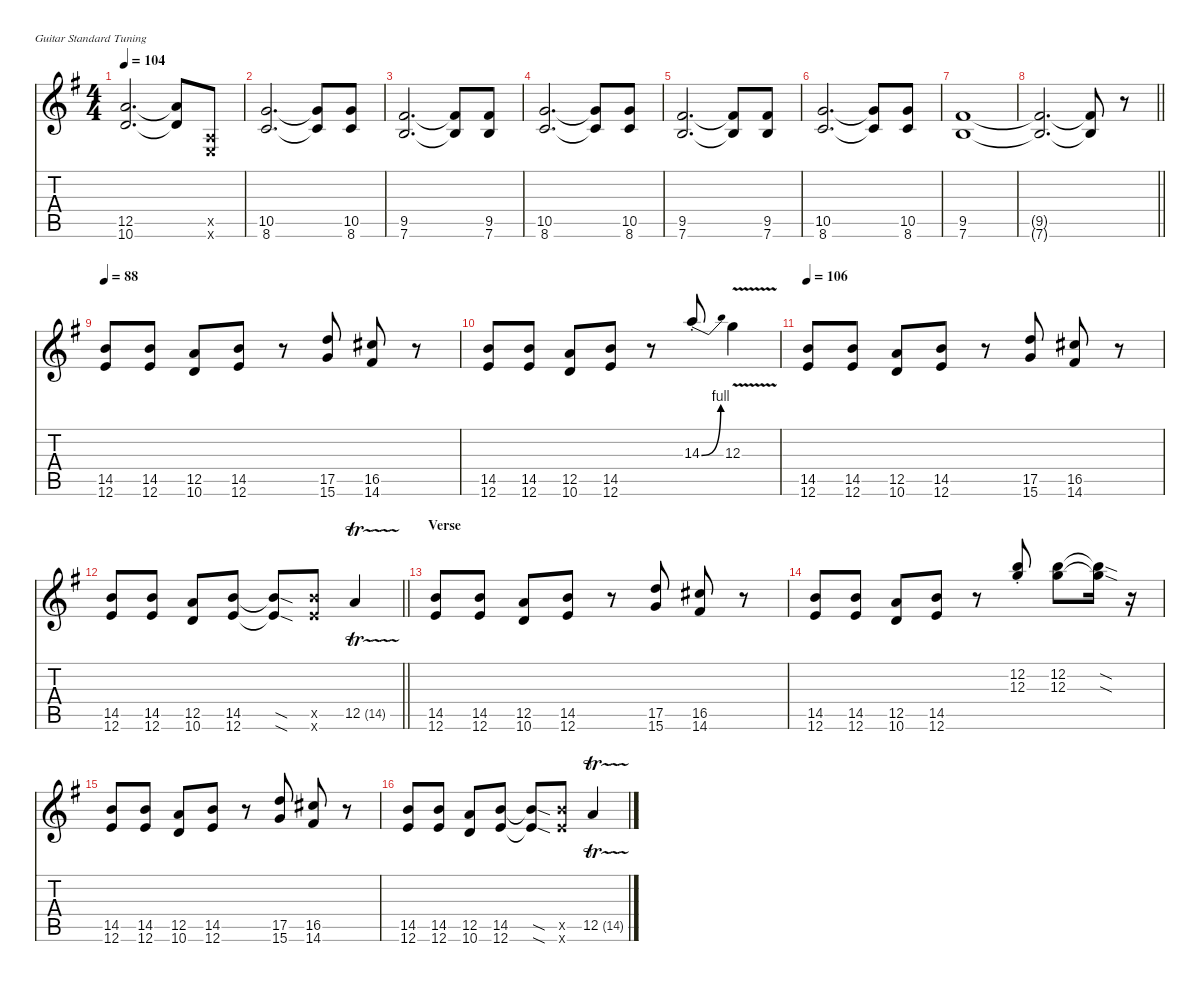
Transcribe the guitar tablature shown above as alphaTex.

\defaultSystemsLayout 4
\hideDynamics
\bracketExtendMode nobrackets
\singleTrackTrackNamePolicy hidden
\multiTrackTrackNamePolicy hidden
\firstSystemTrackNameMode fullname
\firstSystemTrackNameOrientation horizontal
\otherSystemsTrackNameOrientation horizontal
\track ("Tony Right channel" "od.guit.") {mute instrument overdrivenguitar}
\staff {score tabs}
\tuning (E4 B3 G3 D3 A2 E2)
\ts (4 4)
\tempo 104
\clef g2
\ks eminor
(12.5{acc forcenatural} 10.6{acc forcenatural}).2{d dy p beam Up} (12.5{t acc forcenatural} 10.6{t acc forcenatural}).8{dy mp beam Up} (0.5{x acc forcenatural} 0.6{x acc forcenatural}).8{beam Up} |
(10.5{acc forcenatural} 8.6{acc forcenatural}).2{d dy p beam Up} (10.5{t acc forcenatural} 8.6{t acc forcenatural}).8{dy mp beam Up} (10.5{acc forcenatural} 8.6{acc forcenatural}).8{dy p beam Up} |
(9.5{acc #} 7.6{acc forcenatural}).2{d beam Up} (9.5{t acc #} 7.6{t acc forcenatural}).8{dy f beam Up} (9.5{acc #} 7.6{acc forcenatural}).8{dy p beam Up} |
(10.5{acc forcenatural} 8.6{acc forcenatural}).2{d beam Up} (10.5{t acc forcenatural} 8.6{t acc forcenatural}).8{dy mp beam Up} (10.5{acc forcenatural} 8.6{acc forcenatural}).8{dy p beam Up} |
(9.5{acc #} 7.6{acc forcenatural}).2{d beam Up} (9.5{t acc #} 7.6{t acc forcenatural}).8{dy f beam Up} (9.5{acc #} 7.6{acc forcenatural}).8{dy p beam Up} |
(10.5{acc forcenatural} 8.6{acc forcenatural}).2{d beam Up} (10.5{t acc forcenatural} 8.6{t acc forcenatural}).8{dy mp beam Up} (10.5{acc forcenatural} 8.6{acc forcenatural}).8{dy p beam Up} |
(9.5{acc #} 7.6{acc forcenatural}).1{beam Up} |
\barLineRight lightlight
(9.5{t acc #} 7.6{t acc forcenatural}).2{d dy f beam Up} (9.5{t acc #} 7.6{t acc forcenatural}).8{beam Up} r.8{beam Up} |
\section ("" "")
\tempo 88
(14.5{acc forcenatural} 12.6{acc forcenatural}).8{beam Up} (14.5{acc forcenatural} 12.6{acc forcenatural}).8{beam Up} (12.5{acc forcenatural} 10.6{acc forcenatural}).8{beam Up} (14.5{acc forcenatural} 12.6{acc forcenatural}).8{beam Up} r.8{beam Up} (17.5{acc forcenatural} 15.6{acc forcenatural}).8{beam Up} (16.5{acc #} 14.6{acc #}).8{beam Up} r.8{beam Up} |
(14.5{acc forcenatural} 12.6{acc forcenatural}).8{beam Up} (14.5{acc forcenatural} 12.6{acc forcenatural}).8{beam Up} (12.5{acc forcenatural} 10.6{acc forcenatural}).8{beam Up} (14.5{acc forcenatural} 12.6{acc forcenatural}).8{beam Up} r.8{beam Up} 14.3{be (bend 0 0 15 4) st acc forcenatural}.8{beam Down} 12.3{v acc forcenatural}.4{beam Down} |
\tempo 106
(14.5{acc forcenatural} 12.6{acc forcenatural}).8{beam Up} (14.5{acc forcenatural} 12.6{acc forcenatural}).8{beam Up} (12.5{acc forcenatural} 10.6{acc forcenatural}).8{beam Up} (14.5{acc forcenatural} 12.6{acc forcenatural}).8{beam Up} r.8{beam Up} (17.5{acc forcenatural} 15.6{acc forcenatural}).8{beam Up} (16.5{acc #} 14.6{acc #}).8{beam Up} r.8{beam Up} |
\barLineRight lightlight
(14.5{acc forcenatural} 12.6{acc forcenatural}).8{beam Up} (14.5{acc forcenatural} 12.6{acc forcenatural}).8{beam Up} (12.5{acc forcenatural} 10.6{acc forcenatural}).8{beam Up} (14.5{acc forcenatural} 12.6{acc forcenatural}).8{beam Up} (14.5{sod t acc forcenatural} 12.6{sod t acc forcenatural}).8{beam Up} (14.5{x acc forcenatural} 12.6{x acc forcenatural}).8{beam Up} 12.5{tr (14 16) acc forcenatural}.4{beam Up} |
\section ("" "Verse")
(14.5{acc forcenatural} 12.6{acc forcenatural}).8{beam Up} (14.5{acc forcenatural} 12.6{acc forcenatural}).8{beam Up} (12.5{acc forcenatural} 10.6{acc forcenatural}).8{beam Up} (14.5{acc forcenatural} 12.6{acc forcenatural}).8{beam Up} r.8{beam Up} (17.5{acc forcenatural} 15.6{acc forcenatural}).8{beam Up} (16.5{acc #} 14.6{acc #}).8{beam Up} r.8{beam Up} |
(14.5{acc forcenatural} 12.6{acc forcenatural}).8{beam Up} (14.5{acc forcenatural} 12.6{acc forcenatural}).8{beam Up} (12.5{acc forcenatural} 10.6{acc forcenatural}).8{beam Up} (14.5{acc forcenatural} 12.6{acc forcenatural}).8{beam Up} r.8{beam Up} (12.2{st acc forcenatural} 12.3{st acc forcenatural}).8{beam Down} (12.2{acc forcenatural} 12.3{acc forcenatural}).8{beam Down} (12.2{sod t acc forcenatural} 12.3{sod t acc forcenatural}).16{beam Down} r.16{beam Down} |
(14.5{acc forcenatural} 12.6{acc forcenatural}).8{beam Up} (14.5{acc forcenatural} 12.6{acc forcenatural}).8{beam Up} (12.5{acc forcenatural} 10.6{acc forcenatural}).8{beam Up} (14.5{acc forcenatural} 12.6{acc forcenatural}).8{beam Up} r.8{beam Up} (17.5{acc forcenatural} 15.6{acc forcenatural}).8{beam Up} (16.5{acc #} 14.6{acc #}).8{beam Up} r.8{beam Up} |
(14.5{acc forcenatural} 12.6{acc forcenatural}).8{beam Up} (14.5{acc forcenatural} 12.6{acc forcenatural}).8{beam Up} (12.5{acc forcenatural} 10.6{acc forcenatural}).8{beam Up} (14.5{acc forcenatural} 12.6{acc forcenatural}).8{beam Up} (14.5{sod t acc forcenatural} 12.6{sod t acc forcenatural}).8{beam Up} (14.5{x acc forcenatural} 12.6{x acc forcenatural}).8{beam Up} 12.5{tr (14 16) acc forcenatural}.4{beam Up}
